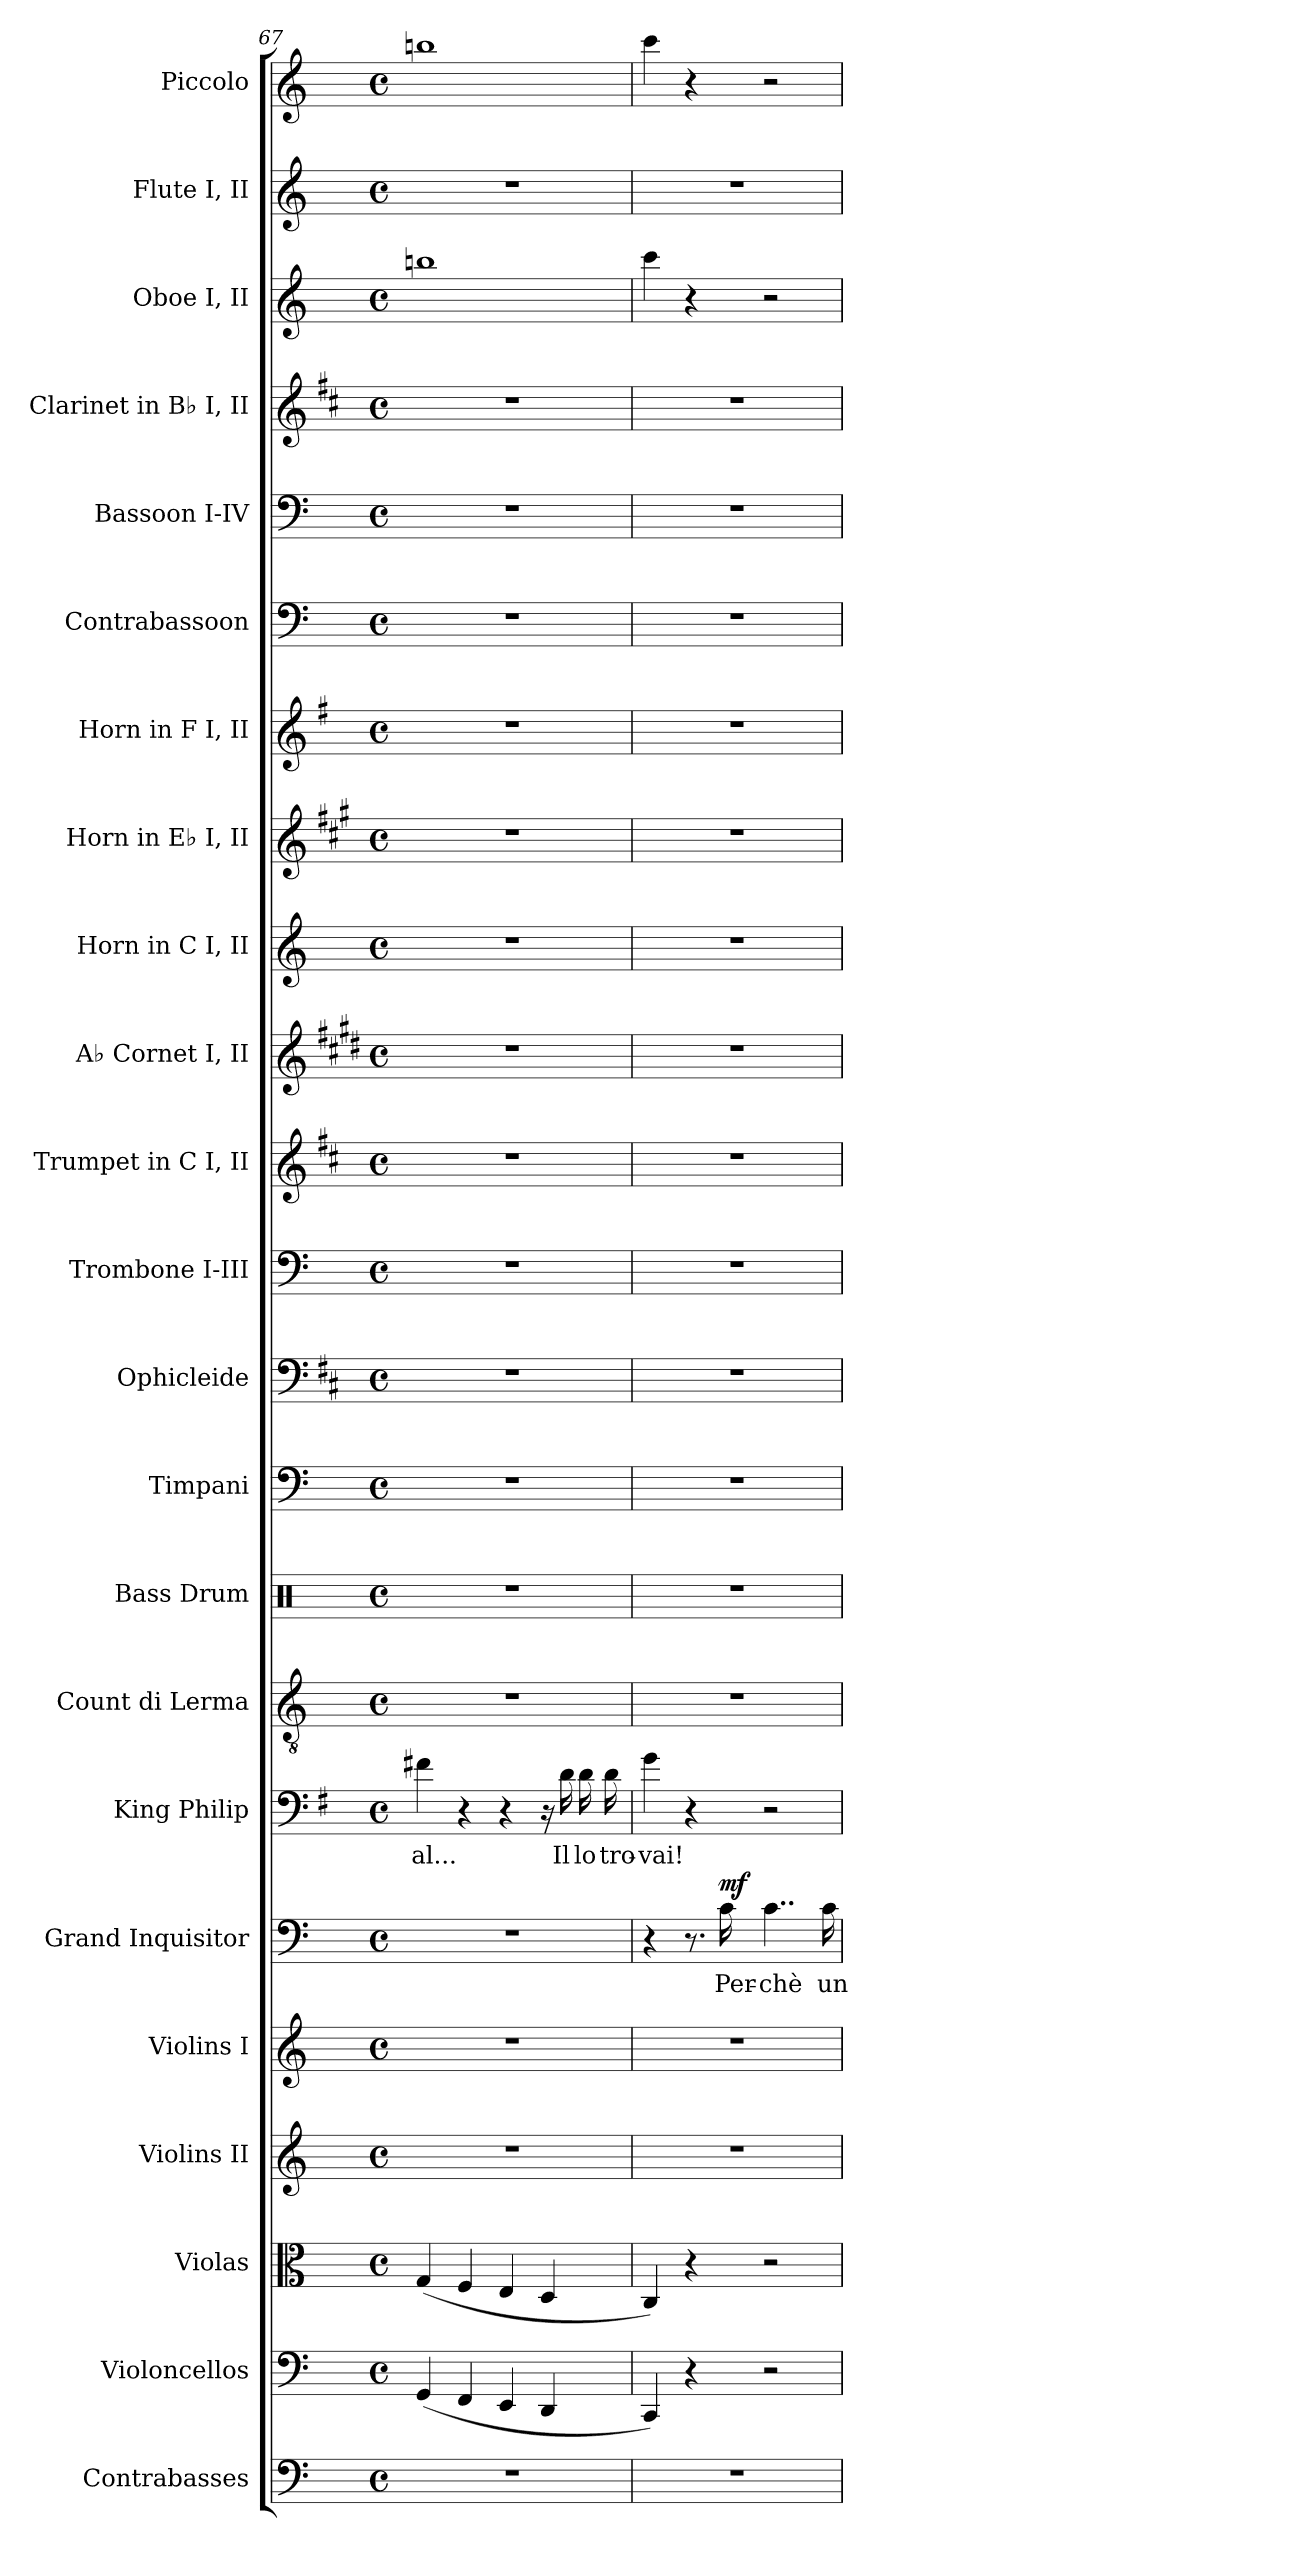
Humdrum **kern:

**kern	**kern	**kern	**kern	**kern	**kern	**text	**dynam	**kern	**text	**kern	**kern	**kern	**kern	**kern	**kern	**kern	**kern	**kern	**kern	**kern	**kern	**kern	**kern	**kern	**kern
*part23	*part22	*part21	*part20	*part19	*part18	*part18	*part18	*part17	*part17	*part16	*part15	*part14	*part13	*part12	*part11	*part10	*part9	*part8	*part7	*part6	*part5	*part4	*part3	*part2	*part1
*staff23	*staff22	*staff21	*staff20	*staff19	*staff18	*staff18	*staff18	*staff17	*staff17	*staff16	*staff15	*staff14	*staff13	*staff12	*staff11	*staff10	*staff9	*staff8	*staff7	*staff6	*staff5	*staff4	*staff3	*staff2	*staff1
*I"Contrabasses	*I"Violoncellos	*I"Violas	*I"Violins II	*I"Violins I	*I"Grand Inquisitor	*	*	*I"King Philip	*	*I"Count di Lerma	*I"Bass Drum	*I"Timpani	*I"Ophicleide	*I"Trombone I-III	*I"Trumpet in C I, II	*I"A♭ Cornet I, II	*I"Horn in C I, II	*I"Horn in E♭ I, II	*I"Horn in F I, II	*I"Contrabassoon	*I"Bassoon I-IV	*I"Clarinet in B♭ I, II	*I"Oboe I, II	*I"Flute I, II	*I"Piccolo
*I'Cb.	*I'Vc.	*I'Vla.	*I'Vln. II	*I'Vln. I	*I'G.I.	*	*	*I'K.P.	*	*I'di L.	*I'BD	*I'Timp.	*I'Oph.	*I'Tbn. I-III	*	*I'A ♭ Cnt. I, II	*	*	*	*I'Cbsn.	*I'Bsn. I-IV	*	*I'Ob. I, II	*I'Fl. I, II	*I'Picc.
!!LO:LB:g=z
*clefF4	*clefF4	*clefC3	*clefG2	*clefG2	*clefF4	*	*	*clefF4	*	*clefGv2	*clefX	*clefF4	*clefF4	*clefF4	*clefG2	*clefG2	*clefG2	*clefG2	*clefG2	*clefF4	*clefF4	*clefG2	*clefG2	*clefG2	*clefG2
*ITrd7c12	*	*	*	*	*	*	*	*ITrd4c7	*	*	*	*	*ITrd1c2	*	*ITrd1c2	*ITrd2c4	*ITrd7c12	*ITrd5c9	*ITrd4c7	*ITrd7c12	*	*ITrd1c2	*	*	*ITrd-7c-12
*k[]	*k[]	*k[]	*k[]	*k[]	*k[]	*	*	*k[]	*	*k[]	*k[]	*k[]	*k[]	*k[]	*k[]	*k[]	*k[]	*k[]	*k[]	*k[]	*k[]	*k[]	*k[]	*k[]	*k[]
*M4/4	*M4/4	*M4/4	*M4/4	*M4/4	*M4/4	*	*	*M4/4	*	*M4/4	*M4/4	*M4/4	*M4/4	*M4/4	*M4/4	*M4/4	*M4/4	*M4/4	*M4/4	*M4/4	*M4/4	*M4/4	*M4/4	*M4/4	*M4/4
*met(c)	*met(c)	*met(c)	*met(c)	*met(c)	*met(c)	*	*	*met(c)	*	*met(c)	*met(c)	*met(c)	*met(c)	*met(c)	*met(c)	*met(c)	*met(c)	*met(c)	*met(c)	*met(c)	*met(c)	*met(c)	*met(c)	*met(c)	*met(c)
=67	=67	=67	=67	=67	=67	=67	=67	=67	=67	=67	=67	=67	=67	=67	=67	=67	=67	=67	=67	=67	=67	=67	=67	=67	=67
!	!	!	!	!	!	!	!	!	!LO:LY:b	!	!	!	!	!	!	!	!	!	!	!	!	!	!	!	!
1r	(<4GG/	(<4G/	1r	1r	1r	.	.	4Bni\	-al...	1r	1r	1r	1r	1r	1r	1r	1r	1r	1r	1r	1r	1r	1bbni	1r	1bbbni
.	4FF/	4F/	.	.	.	.	.	4r	.	.	.	.	.	.	.	.	.	.	.	.	.	.	.	.	.
.	4EE/	4E/	.	.	.	.	.	4r	.	.	.	.	.	.	.	.	.	.	.	.	.	.	.	.	.
.	4DD/	4D/	.	.	.	.	.	16r	.	.	.	.	.	.	.	.	.	.	.	.	.	.	.	.	.
!	!	!	!	!	!	!	!	!	!LO:LY:b	!	!	!	!	!	!	!	!	!	!	!	!	!	!	!	!
.	.	.	.	.	.	.	.	16G\	Il	.	.	.	.	.	.	.	.	.	.	.	.	.	.	.	.
!	!	!	!	!	!	!	!	!	!LO:LY:b	!	!	!	!	!	!	!	!	!	!	!	!	!	!	!	!
.	.	.	.	.	.	.	.	16G\	lo	.	.	.	.	.	.	.	.	.	.	.	.	.	.	.	.
!	!	!	!	!	!	!	!	!	!LO:LY:b	!	!	!	!	!	!	!	!	!	!	!	!	!	!	!	!
.	.	.	.	.	.	.	.	16G\	tro-	.	.	.	.	.	.	.	.	.	.	.	.	.	.	.	.
=68	=68	=68	=68	=68	=68	=68	=68	=68	=68	=68	=68	=68	=68	=68	=68	=68	=68	=68	=68	=68	=68	=68	=68	=68	=68
!	!	!	!	!	!	!	!	!	!LO:LY:b	!	!	!	!	!	!	!	!	!	!	!	!	!	!	!	!
1r	4CC/)	4C/)	1r	1r	4r	.	.	4c\	-vai!	1r	1r	1r	1r	1r	1r	1r	1r	1r	1r	1r	1r	1r	4ccc\	1r	4cccc\
.	4r	4r	.	.	8.r	.	.	4r	.	.	.	.	.	.	.	.	.	.	.	.	.	.	4r	.	4r
!	!	!	!	!	!	!LO:LY:b	!LO:DY:b	!	!	!	!	!	!	!	!	!	!	!	!	!	!	!	!	!	!
.	.	.	.	.	16c\	Per-	mf	.	.	.	.	.	.	.	.	.	.	.	.	.	.	.	.	.	.
!	!	!	!	!	!	!LO:LY:b	!	!	!	!	!	!	!	!	!	!	!	!	!	!	!	!	!	!	!
.	2r	2r	.	.	4..c\	-chè	.	2r	.	.	.	.	.	.	.	.	.	.	.	.	.	.	2r	.	2r
!	!	!	!	!	!	!LO:LY:b	!	!	!	!	!	!	!	!	!	!	!	!	!	!	!	!	!	!	!
.	.	.	.	.	16c\	un	.	.	.	.	.	.	.	.	.	.	.	.	.	.	.	.	.	.	.
=	=	=	=	=	=	=	=	=	=	=	=	=	=	=	=	=	=	=	=	=	=	=	=	=	=
*-	*-	*-	*-	*-	*-	*-	*-	*-	*-	*-	*-	*-	*-	*-	*-	*-	*-	*-	*-	*-	*-	*-	*-	*-	*-
